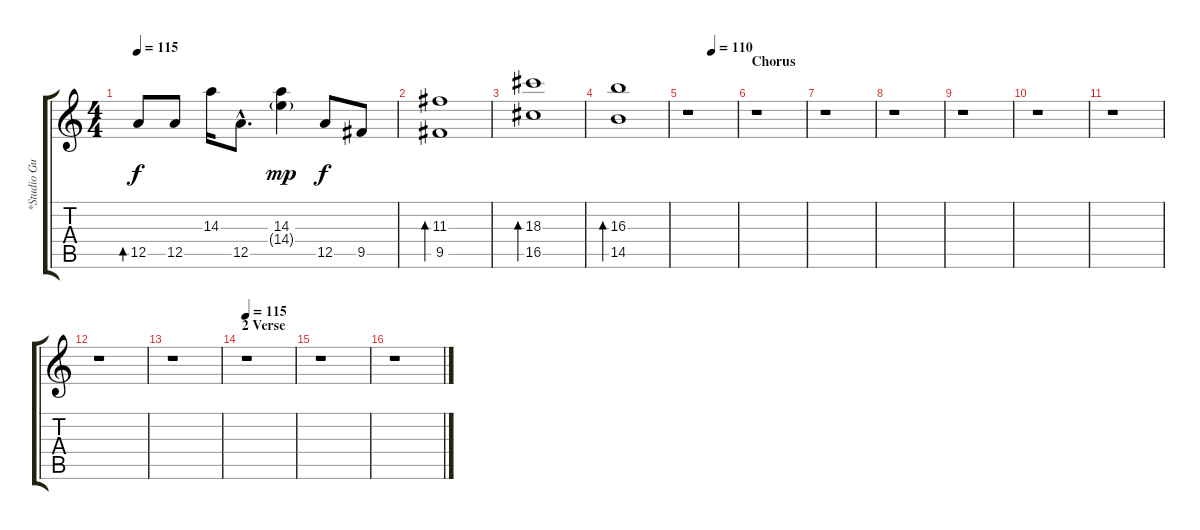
\track ("*Studio Guitar " "*Studio Gu") {instrument electricguitarjazz}
\staff {score tabs}
\tuning (E4 B3 G3 D3 A2 E2) {hide}
\ts (4 4)
\tempo 115
\clef g2
\ks c
12.5.8{bd 240 dy f} 12.5.8 14.3.16 12.5{hac}.8{d} (14.3 14.4{g}).4{dy mp} 12.5.8{dy f} 9.5.8 |
(11.3 9.5).1{bd 240} |
(18.3 16.5).1{bd 240} |
(16.3 14.5).1{bd 240} |
\tempo (110 0.5)
r.1 |
\section ("" "Chorus")
r.1 |
r.1 |
r.1 |
r.1 |
r.1 |
r.1 |
r.1 |
r.1 |
\section ("" "2 Verse")
\tempo 115
r.1 |
r.1 |
r.1
